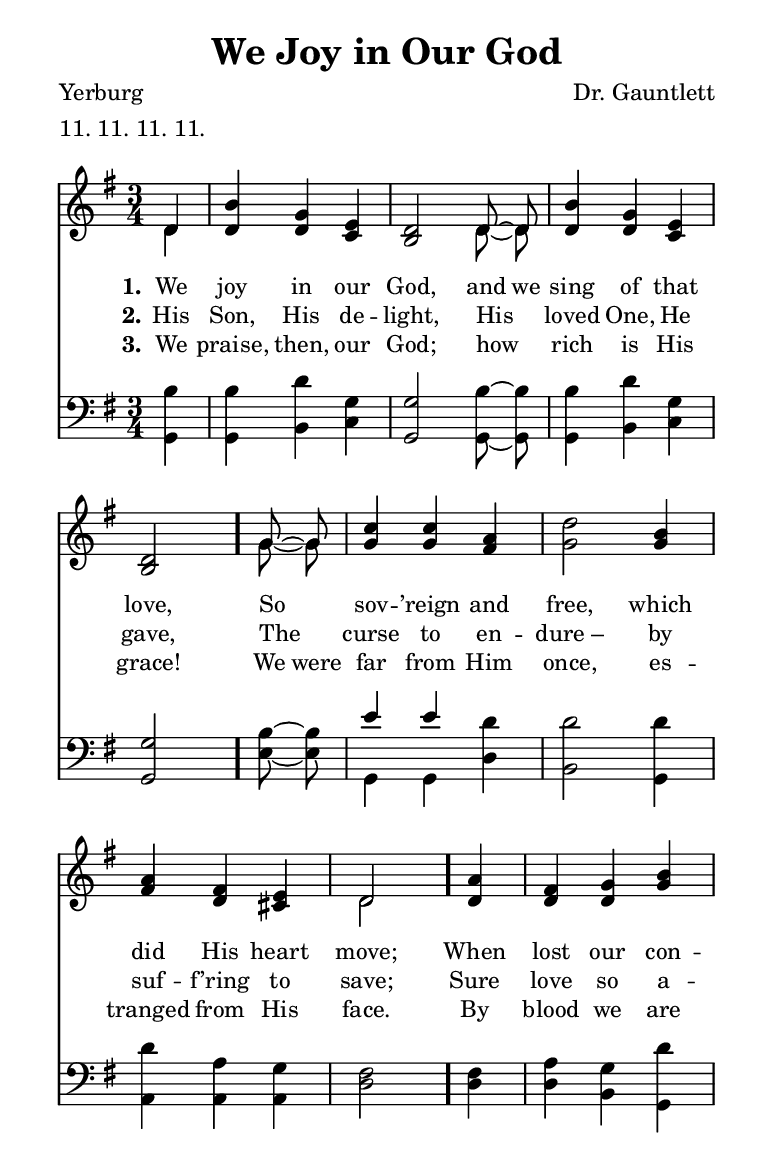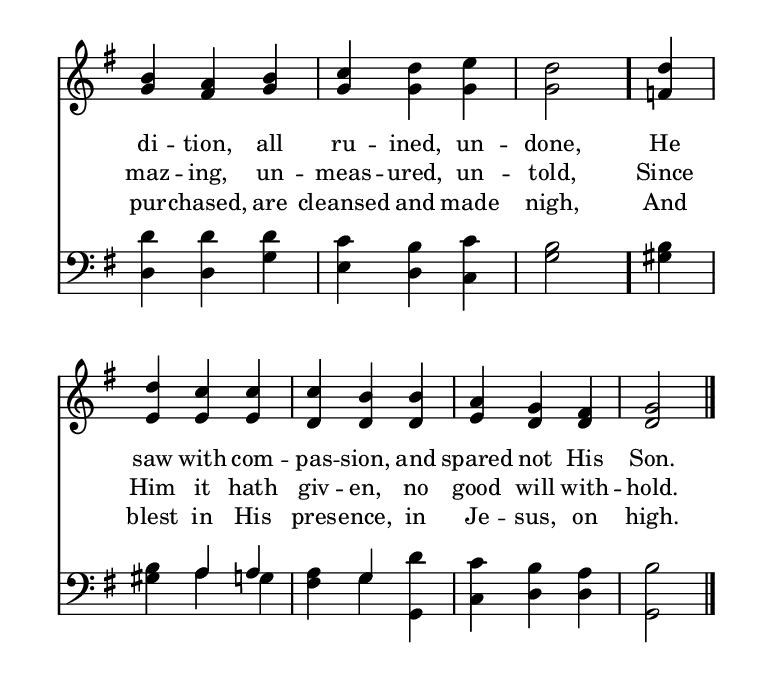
\include "common/global.ily"
\paper {
  \include "common/paper.ily"
  ragged-bottom = ##t
  systems-per-page = #(cond (is-eogsized 2) (#t #f))
  system-count = #(cond (is-eogsized 4) (#t #f))
}

\header{
  hymnnumber = "265"
  title = "We Joy in Our God"
  tunename = "Houghton"
  meter = "11. 11. 11. 11." % original has 10. 10. 11. 11.
  poet = "Yerburg"
  composer = "Dr. Gauntlett"
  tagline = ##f
}

global = {
  \include "common/overrides.ily"
  \override Staff.TimeSignature.style = #'numbered
  \time 3/4
  \override Score.MetronomeMark.transparent = ##t % hide all fermata changes too
  \tempo 4=80
  \key g \major
  \partial 4
  \autoBeamOff
}

notesSoprano = {
\global
\relative c' {

  d4 | b' g e | d2 d8 ~ d | b'4 g e | d2 \eogbreak
  g8 ~ g | c4 c a | d2 b4 | a fis e | d2 \eogbreak
  a'4 | fis g b | b a b | c d e | d2 \eogbreak
  d4 | d c c | c b b | a g fis | g2

  \bar "|."

}
}

notesAlto = {
\global
\relative e' {

  d4 | d d c | b2 d8 ~ d | d4 d c | b2
  g'8 ~ g | g4 g fis | g2 g4 | fis d cis | d2
  d4 | d d g | g fis g | g g g | g2
  f4 | e e e | d d d | e d d | d2

}
}

notesTenor = {
\global
\relative a {

  b4 | b d g, | g2 b8 ~ b | b4 d g, | g2
  b8 ~ b | e4 e d | d2 d4 | d a g | fis2
  fis4 | a g d' | d d d | c b c | b2
  b4 | b a a | a g d' | c b a | b2

}
}

notesBass = {
\global
\relative f, {

  g4 | g b c | g2 g8 ~ g | g4 b c | g2
  e'8 ~ e | g,4 g d' | b2 g4 | a4 a a | d2
  d4 | d b g | d' d g | e d c | g'2
  gis4 | gis a g | fis g g, | c d d | g,2

}
}

wordsA = \lyricmode {
\set stanza = "1."

We joy in our God, \mon and we \moff sing of that love, \bar "."
So sov -- ’reign and free, which did His heart move; \bar "."
When lost our con -- di -- tion, all ru -- ined, un -- done, \bar "."
He saw with com -- pas -- sion, and spared not His Son. \bar "."

}

wordsB = \lyricmode {
\set stanza = "2."

His Son, His de -- light, His loved One, He gave,
The curse to en -- dure_– by suf -- f’ring to save;
Sure love so a -- maz -- ing, un -- meas -- ured, un -- told,
Since Him it hath giv -- en, no good will with -- hold.

}

wordsC = \lyricmode {
\set stanza = "3."

We praise, then, our God; how rich is His grace!
\mon We were \moff far from Him once, es -- tranged from His face.
By blood we are pur -- chased, are cleansed and made nigh,
And blest in His pres -- ence, in Je -- sus, on high.

}

\score {
  \context ChoirStaff <<
    \context Staff = upper <<
      \set Staff.autoBeaming = ##f
      \set ChoirStaff.systemStartDelimiter = #'SystemStartBar
      \set ChoirStaff.printPartCombineTexts = ##f
      \partcombine #'(2 . 11) \notesSoprano \notesAlto
      \context NullVoice = sopranos { \voiceOne << \notesSoprano >> }
      \context Lyrics = one   \lyricsto sopranos \wordsA
      \context Lyrics = two   \lyricsto sopranos \wordsB
      \context Lyrics = three \lyricsto sopranos \wordsC
    >>
    \context Staff = men <<
      \set Staff.autoBeaming = ##f
      \clef bass
      \set ChoirStaff.printPartCombineTexts = ##f
      \partcombine #'(2 . 11) \notesTenor \notesBass
    >>
  >>
  \layout {
    \include "common/layout.ily"
  }
  #(cond ((ly:get-option 'eog-midi-permitted) #{ \midi{
    \include "common/midi.ily"
  } #}))
}

\version "2.19.49"  % necessary for upgrading to future LilyPond versions.

% vi:set et ts=2 sw=2 ai nocindent syntax=lilypond:
